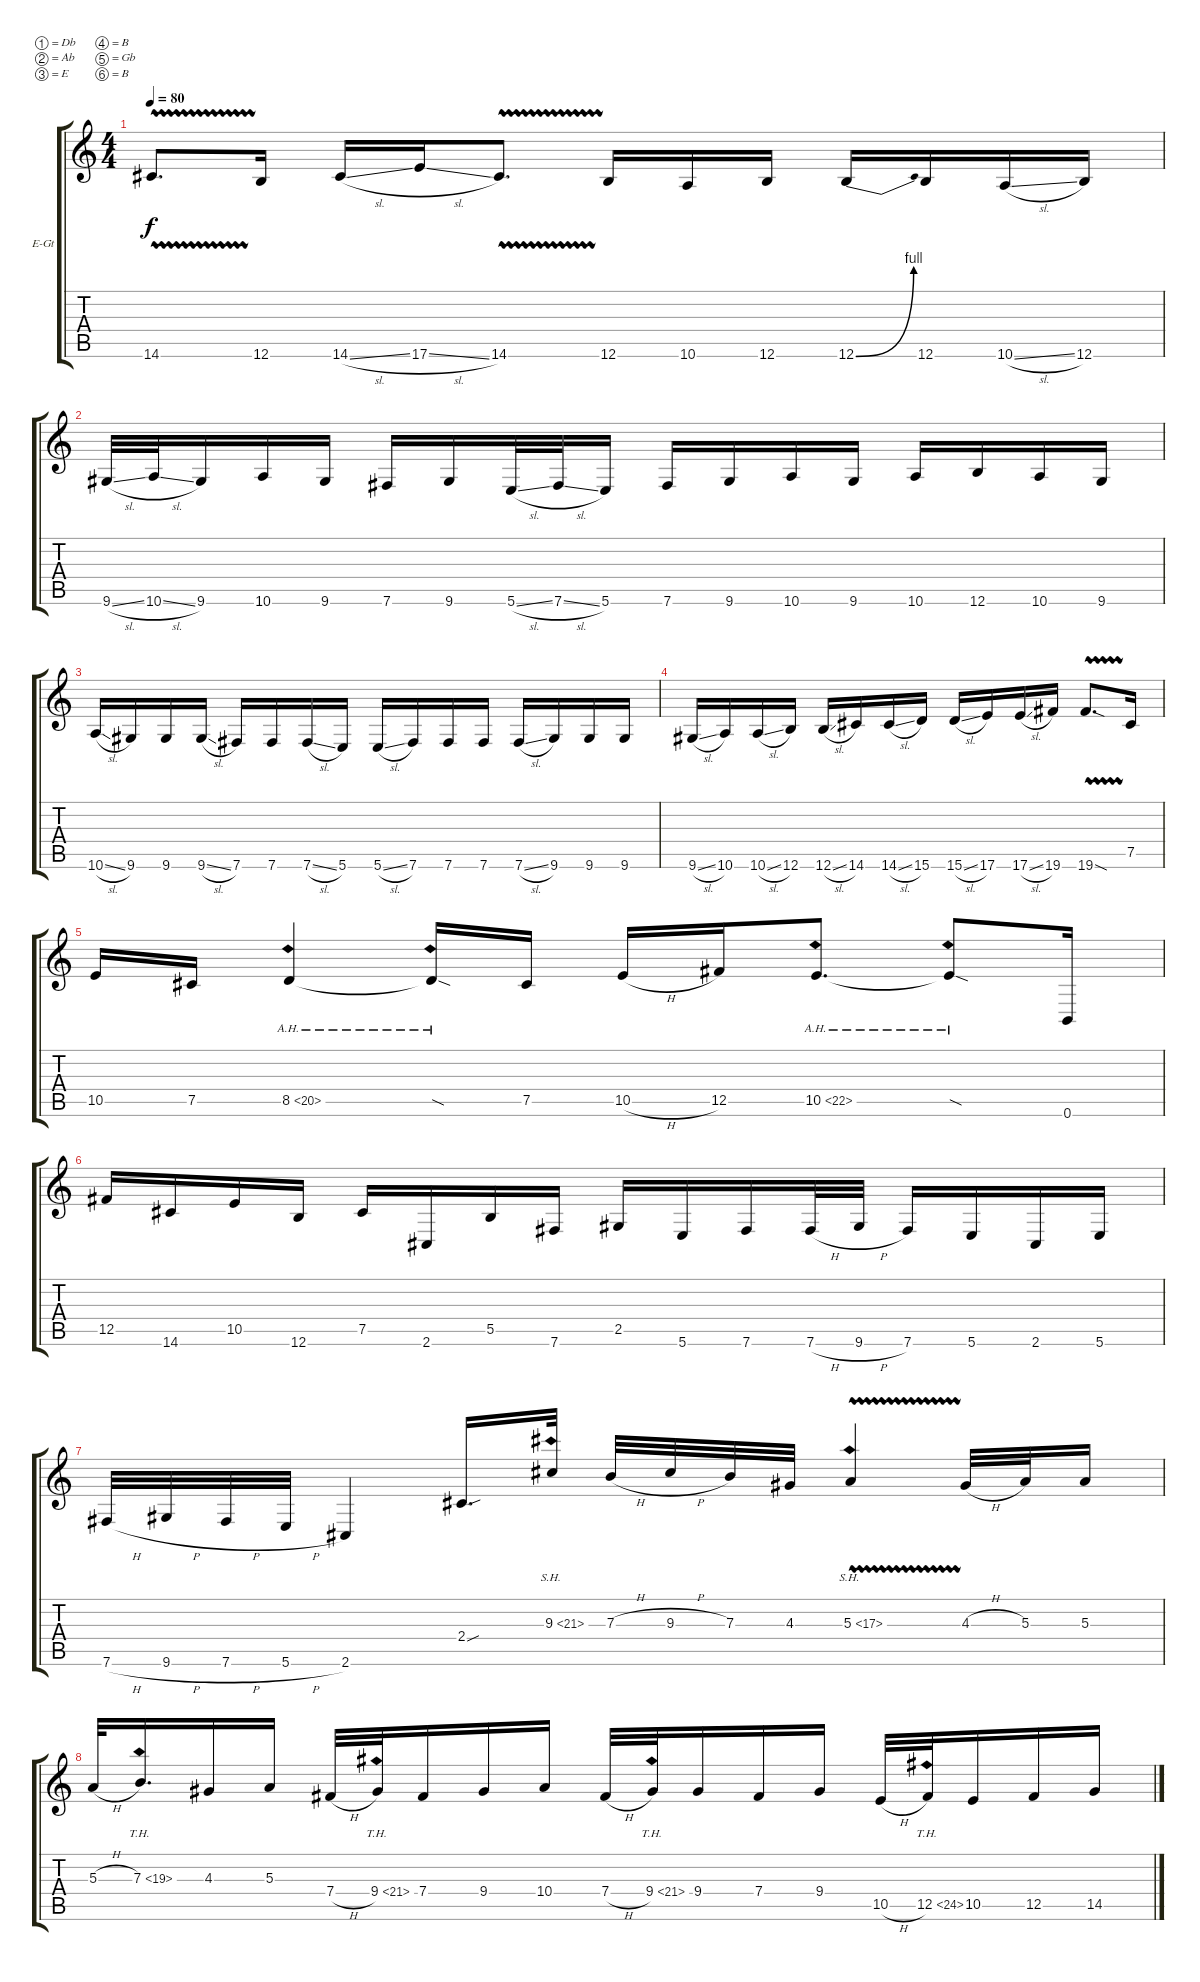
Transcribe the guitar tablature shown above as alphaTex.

\bracketExtendMode groupsimilarinstruments
\firstSystemTrackNameOrientation horizontal
\otherSystemsTrackNameOrientation horizontal
\track ("Octaver effect" "E-Gt") {instrument overdrivenguitar}
\staff {score tabs}
\tuning (Db4 Ab3 E3 B2 Gb2 B1)
\ts (4 4)
\tempo 80
\clef g2
\scale
0.495215
\ks c
14.6{vw}.8{d dy f} 12.6.16 14.6{sl}.16 17.6{sl}.16 14.6{vw}.8{d} 12.6.16 10.6.16 12.6.16 12.6{be (bend 0 0 60 4)}.16 12.6.16 10.6{sl}.16 12.6.16 |
\scale
0.50483 9.6{sl}.32 10.6{sl}.32 9.6.16 10.6.16 9.6.16 7.6.16 9.6.16 5.6{sl}.32 7.6{sl}.32 5.6.16 7.6.16 9.6.16 10.6.16 9.6.16 10.6.16 12.6.16 10.6.16 9.6.16 |
10.6{sl}.16 9.6.16 9.6.16 9.6{sl}.16 7.6.16 7.6.16 7.6{sl}.16 5.6.16 5.6{sl}.16 7.6.16 7.6.16 7.6.16 7.6{sl}.16 9.6.16 9.6.16 9.6.16 |
9.6{sl}.16 10.6.16 10.6{sl}.16 12.6.16 12.6{sl}.16 14.6.16 14.6{sl}.16 15.6.16 15.6{sl}.16 17.6.16 17.6{sl}.16 19.6.16 19.6{vw sod}.8{d} 7.5.16 |
\scale
0.498159 10.5.16 7.5.16 8.5{ah 12}.4 8.5{ah 12 sod t}.16 7.5.16 10.5{h}.16 12.5.16 10.5{ah 12}.8{d} 10.5{ah 12 sod t}.8 0.6.16 |
\scale
0.501906 12.5.16 14.6.16 10.5.16 12.6.16 7.5.16 2.6.16 5.5.16 7.6.16 2.5.16 5.6.16 7.6.16 7.6{h}.32 9.6{h}.32 7.6.16 5.6.16 2.6.16 5.6.16 |
\scale
0.503358 7.6{h}.32 9.6{h}.32 7.6{h}.32 5.6{h}.32 2.6.4 2.4{sou}.16{d} 9.3{sh 12}.32 7.3{h}.32 9.3{h}.32 7.3.32 4.3.32 5.3{sh 12 vw}.4 4.3{h}.32 5.3.32 5.3.16 |
\scale
0.496422 5.3{h}.32 7.3{th 12}.16{d} 4.3.16 5.3.16 7.4{h}.32 9.4{th 12}.32 7.4.16 9.4.16 10.4.16 7.4{h}.32 9.4{th 12}.32 9.4.16 7.4.16 9.4.16 10.5{h}.32 12.5{th 12}.32 10.5.16 12.5.16 14.5.16
